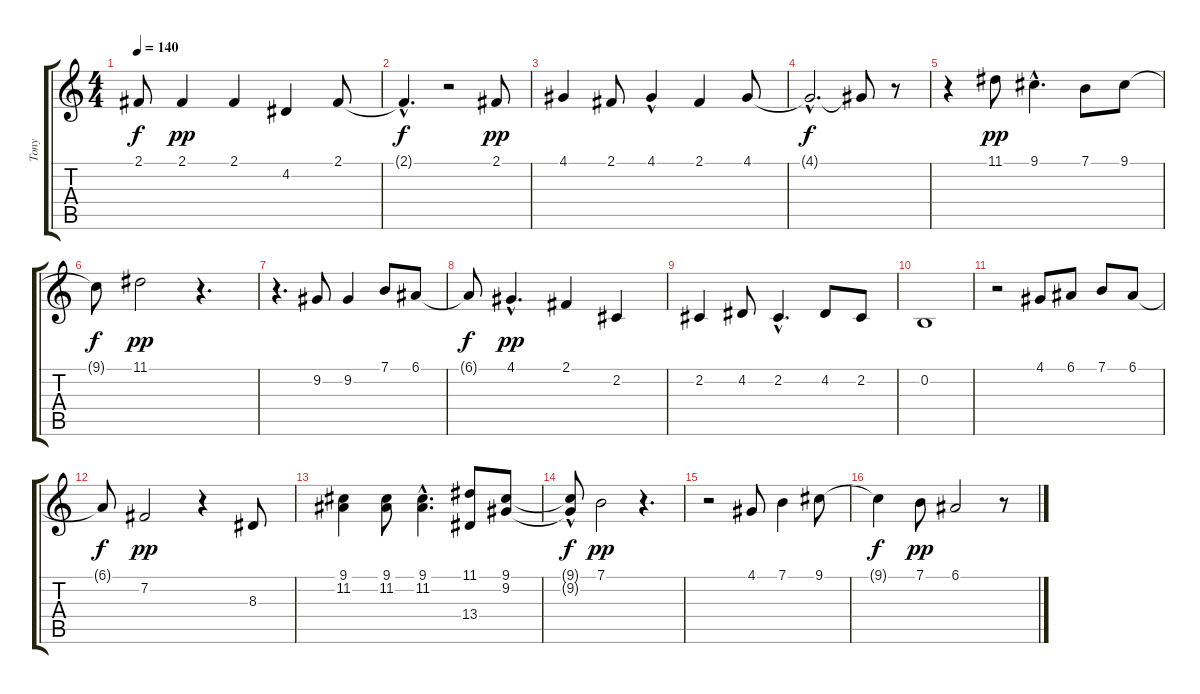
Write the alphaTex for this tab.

\track ("Tony" "Tony") {instrument lead6voice}
\staff {score tabs}
\tuning (E4 B3 G3 D3 A2 E2) {hide}
\ts (4 4)
\tempo 140
\clef g2
\ks c
2.1{t}.8{dy f} 2.1.4{dy pp} 2.1.4 4.2.4 2.1.8 |
2.1{hac t}.4{d dy f} r.2 2.1.8{dy pp} |
4.1.4 2.1.8 4.1{hac}.4 2.1.4 4.1.8 |
4.1{hac t}.2{d dy f} 4.1{t}.8 r.8 |
r.4 11.1.8{dy pp} 9.1{hac}.4{d} 7.1.8 9.1.8 |
9.1{t}.8{dy f} 11.1.2{dy pp} r.4{d} |
r.4{d} 9.2.8{volume 15 instrument lead6voice} 9.2.4 7.1.8 6.1.8 |
6.1{t}.8{dy f} 4.1{hac}.4{d dy pp} 2.1.4 2.2.4 |
2.2.4 4.2.8 2.2{hac}.4{d} 4.2.8 2.2.8 |
0.2.1 |
r.2 4.1.8{volume 15 instrument lead6voice} 6.1.8 7.1.8 6.1.8 |
6.1{t}.8{dy f} 7.2.2{dy pp} r.4 8.3.8 |
(9.1 11.2).4{volume 11 instrument lead6voice} (9.1 11.2).8 (9.1{hac} 11.2{hac}).4{d} (11.1 13.4).8 (9.1 9.2).8 |
(9.1{t} 9.2{hac t}).8{dy f} 7.1.2{dy pp} r.4{d} |
r.2 4.1.8 7.1.4 9.1.8 |
9.1{t}.4{dy f} 7.1.8{dy pp} 6.1.2 r.8
